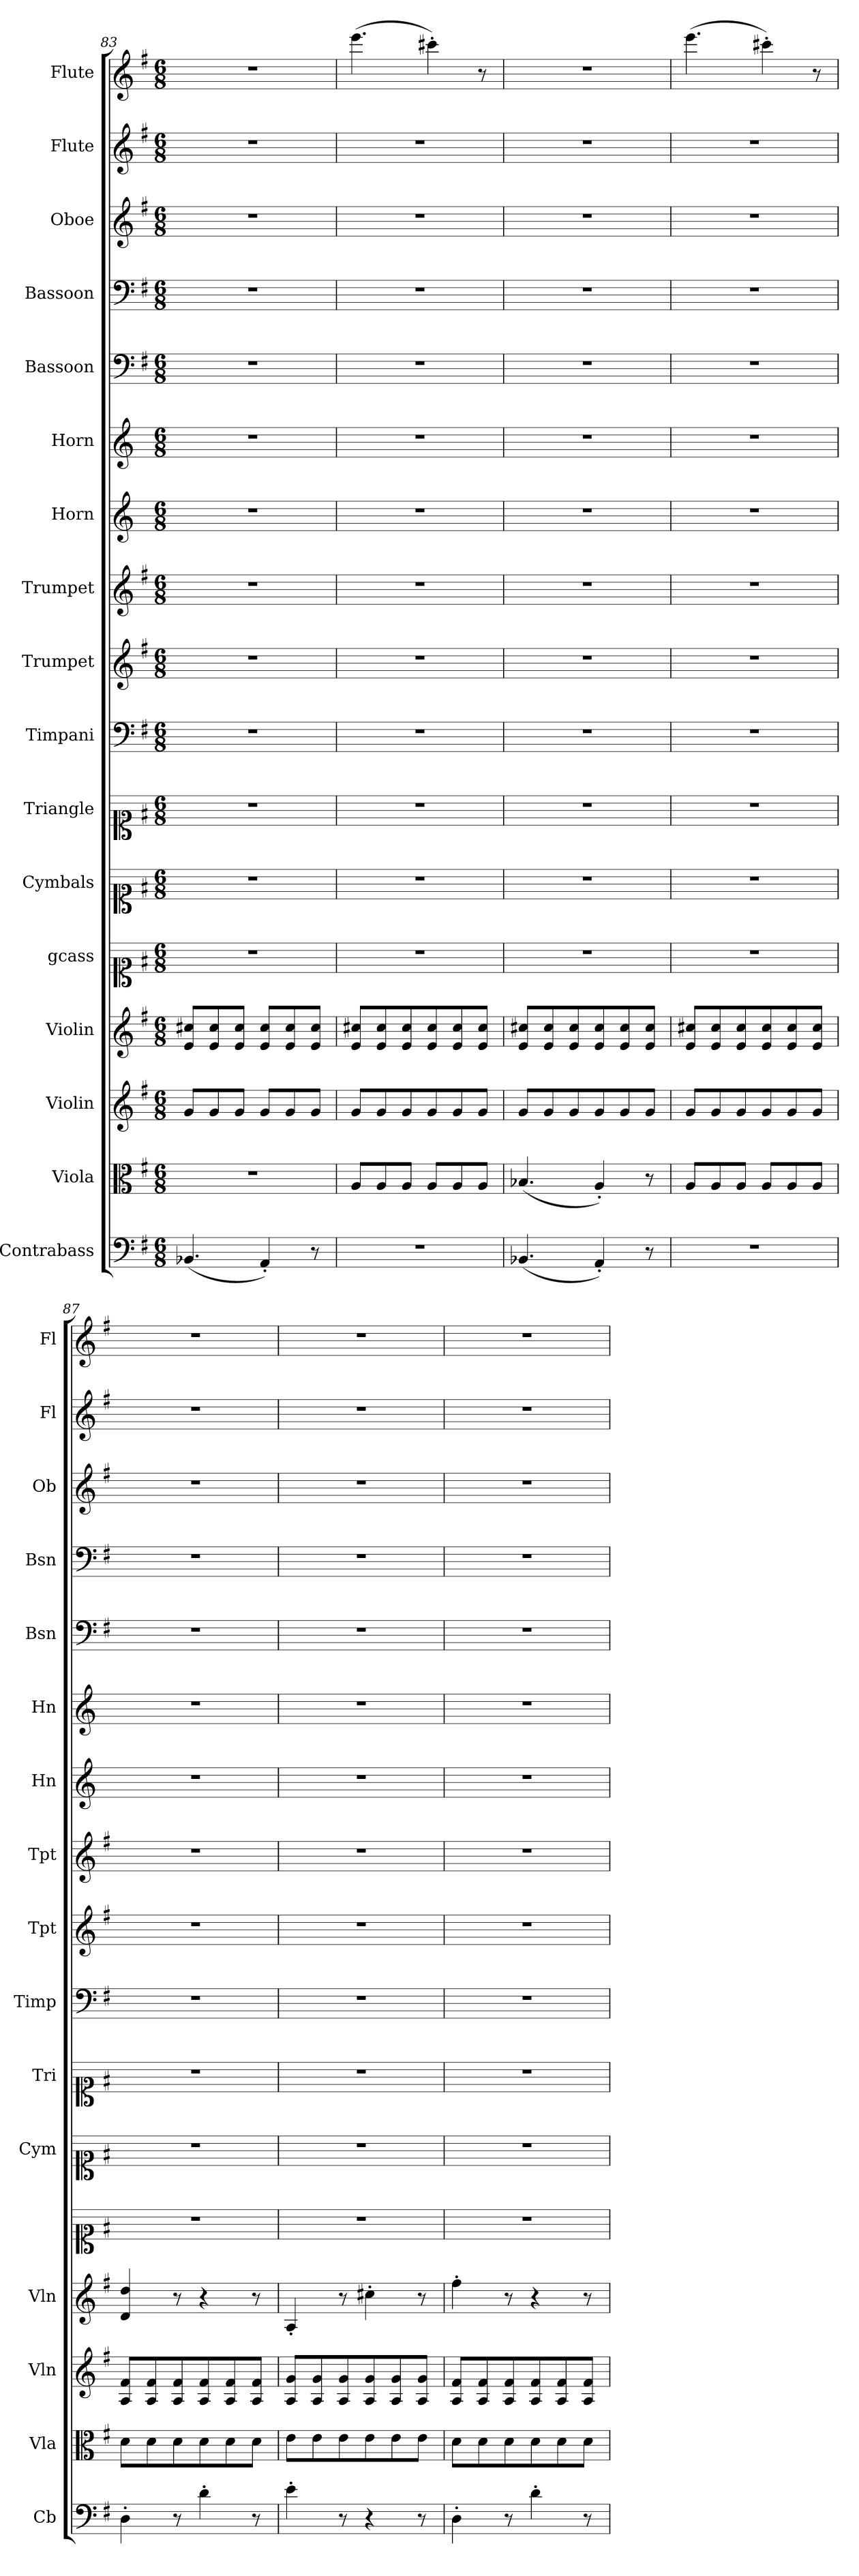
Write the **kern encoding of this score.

**kern	**kern	**kern	**kern	**kern	**kern	**kern	**kern	**kern	**kern	**kern	**kern	**kern	**kern	**kern	**kern	**kern
*part17	*part16	*part15	*part14	*part13	*part12	*part11	*part10	*part9	*part8	*part7	*part6	*part5	*part4	*part3	*part2	*part1
*staff17	*staff16	*staff15	*staff14	*staff13	*staff12	*staff11	*staff10	*staff9	*staff8	*staff7	*staff6	*staff5	*staff4	*staff3	*staff2	*staff1
*I"Contrabass	*I"Viola	*I"Violin	*I"Violin	*I"gcass	*I"Cymbals	*I"Triangle	*I"Timpani	*I"Trumpet	*I"Trumpet	*I"Horn	*I"Horn	*I"Bassoon	*I"Bassoon	*I"Oboe	*I"Flute	*I"Flute
*I'Cb	*I'Vla	*I'Vln	*I'Vln	*	*I'Cym	*I'Tri	*I'Timp	*I'Tpt	*I'Tpt	*I'Hn	*I'Hn	*I'Bsn	*I'Bsn	*I'Ob	*I'Fl	*I'Fl
*clefF4	*clefC3	*clefG2	*clefG2	*clefC1	*clefC1	*clefC1	*clefF4	*clefG2	*clefG2	*clefG2	*clefG2	*clefF4	*clefF4	*clefG2	*clefG2	*clefG2
*k[f#]	*k[f#]	*k[f#]	*k[f#]	*k[f#]	*k[f#]	*k[f#]	*k[f#]	*k[f#]	*k[f#]	*k[]	*k[]	*k[f#]	*k[f#]	*k[f#]	*k[f#]	*k[f#]
*M6/8	*M6/8	*M6/8	*M6/8	*M6/8	*M6/8	*M6/8	*M6/8	*M6/8	*M6/8	*M6/8	*M6/8	*M6/8	*M6/8	*M6/8	*M6/8	*M6/8
=83	=83	=83	=83	=83	=83	=83	=83	=83	=83	=83	=83	=83	=83	=83	=83	=83
(4.BB-X/	2.r	8g/L	8e/ 8cc#X/L	2.r	2.r	2.r	2.r	2.r	2.r	2.r	2.r	2.r	2.r	2.r	2.r	2.r
.	.	8g/	8e/ 8cc#/	.	.	.	.	.	.	.	.	.	.	.	.	.
.	.	8g/J	8e/ 8cc#/J	.	.	.	.	.	.	.	.	.	.	.	.	.
4AA'/)	.	8g/L	8e/ 8cc#/L	.	.	.	.	.	.	.	.	.	.	.	.	.
.	.	8g/	8e/ 8cc#/	.	.	.	.	.	.	.	.	.	.	.	.	.
8r	.	8g/J	8e/ 8cc#/J	.	.	.	.	.	.	.	.	.	.	.	.	.
=84	=84	=84	=84	=84	=84	=84	=84	=84	=84	=84	=84	=84	=84	=84	=84	=84
2.r	8A/L	8g/L	8e/ 8cc#X/L	2.r	2.r	2.r	2.r	2.r	2.r	2.r	2.r	2.r	2.r	2.r	2.r	(4.eee\
.	8A/	8g/	8e/ 8cc#/	.	.	.	.	.	.	.	.	.	.	.	.	.
.	8A/J	8g/	8e/ 8cc#/	.	.	.	.	.	.	.	.	.	.	.	.	.
.	8A/L	8g/	8e/ 8cc#/	.	.	.	.	.	.	.	.	.	.	.	.	4ccc#X'\)
.	8A/	8g/	8e/ 8cc#/	.	.	.	.	.	.	.	.	.	.	.	.	.
.	8A/J	8g/J	8e/ 8cc#/J	.	.	.	.	.	.	.	.	.	.	.	.	8r
=85	=85	=85	=85	=85	=85	=85	=85	=85	=85	=85	=85	=85	=85	=85	=85	=85
(4.BB-X/	(4.B-X/	8g/L	8e/ 8cc#X/L	2.r	2.r	2.r	2.r	2.r	2.r	2.r	2.r	2.r	2.r	2.r	2.r	2.r
.	.	8g/	8e/ 8cc#/	.	.	.	.	.	.	.	.	.	.	.	.	.
.	.	8g/	8e/ 8cc#/	.	.	.	.	.	.	.	.	.	.	.	.	.
4AA'/)	4A'/)	8g/	8e/ 8cc#/	.	.	.	.	.	.	.	.	.	.	.	.	.
.	.	8g/	8e/ 8cc#/	.	.	.	.	.	.	.	.	.	.	.	.	.
8r	8r	8g/J	8e/ 8cc#/J	.	.	.	.	.	.	.	.	.	.	.	.	.
=86	=86	=86	=86	=86	=86	=86	=86	=86	=86	=86	=86	=86	=86	=86	=86	=86
2.r	8A/L	8g/L	8e/ 8cc#X/L	2.r	2.r	2.r	2.r	2.r	2.r	2.r	2.r	2.r	2.r	2.r	2.r	(4.eee\
.	8A/	8g/	8e/ 8cc#/	.	.	.	.	.	.	.	.	.	.	.	.	.
.	8A/J	8g/	8e/ 8cc#/	.	.	.	.	.	.	.	.	.	.	.	.	.
.	8A/L	8g/	8e/ 8cc#/	.	.	.	.	.	.	.	.	.	.	.	.	4ccc#X'\)
.	8A/	8g/	8e/ 8cc#/	.	.	.	.	.	.	.	.	.	.	.	.	.
.	8A/J	8g/J	8e/ 8cc#/J	.	.	.	.	.	.	.	.	.	.	.	.	8r
=87	=87	=87	=87	=87	=87	=87	=87	=87	=87	=87	=87	=87	=87	=87	=87	=87
4D'\	8d\L	8A/ 8f#/L	4d/ 4dd/	2.r	2.r	2.r	2.r	2.r	2.r	2.r	2.r	2.r	2.r	2.r	2.r	2.r
.	8d\	8A/ 8f#/	.	.	.	.	.	.	.	.	.	.	.	.	.	.
8r	8d\	8A/ 8f#/	8r	.	.	.	.	.	.	.	.	.	.	.	.	.
4d'\	8d\	8A/ 8f#/	4r	.	.	.	.	.	.	.	.	.	.	.	.	.
.	8d\	8A/ 8f#/	.	.	.	.	.	.	.	.	.	.	.	.	.	.
8r	8d\J	8A/ 8f#/J	8r	.	.	.	.	.	.	.	.	.	.	.	.	.
=88	=88	=88	=88	=88	=88	=88	=88	=88	=88	=88	=88	=88	=88	=88	=88	=88
4e'\	8e\L	8A/ 8g/L	4A'/	2.r	2.r	2.r	2.r	2.r	2.r	2.r	2.r	2.r	2.r	2.r	2.r	2.r
.	8e\	8A/ 8g/	.	.	.	.	.	.	.	.	.	.	.	.	.	.
8r	8e\	8A/ 8g/	8r	.	.	.	.	.	.	.	.	.	.	.	.	.
4r	8e\	8A/ 8g/	4cc#X'\	.	.	.	.	.	.	.	.	.	.	.	.	.
.	8e\	8A/ 8g/	.	.	.	.	.	.	.	.	.	.	.	.	.	.
8r	8e\J	8A/ 8g/J	8r	.	.	.	.	.	.	.	.	.	.	.	.	.
=89	=89	=89	=89	=89	=89	=89	=89	=89	=89	=89	=89	=89	=89	=89	=89	=89
4D'\	8d\L	8A/ 8f#/L	4ff#'\	2.r	2.r	2.r	2.r	2.r	2.r	2.r	2.r	2.r	2.r	2.r	2.r	2.r
.	8d\	8A/ 8f#/	.	.	.	.	.	.	.	.	.	.	.	.	.	.
8r	8d\	8A/ 8f#/	8r	.	.	.	.	.	.	.	.	.	.	.	.	.
4d'\	8d\	8A/ 8f#/	4r	.	.	.	.	.	.	.	.	.	.	.	.	.
.	8d\	8A/ 8f#/	.	.	.	.	.	.	.	.	.	.	.	.	.	.
8r	8d\J	8A/ 8f#/J	8r	.	.	.	.	.	.	.	.	.	.	.	.	.
=	=	=	=	=	=	=	=	=	=	=	=	=	=	=	=	=
*-	*-	*-	*-	*-	*-	*-	*-	*-	*-	*-	*-	*-	*-	*-	*-	*-
